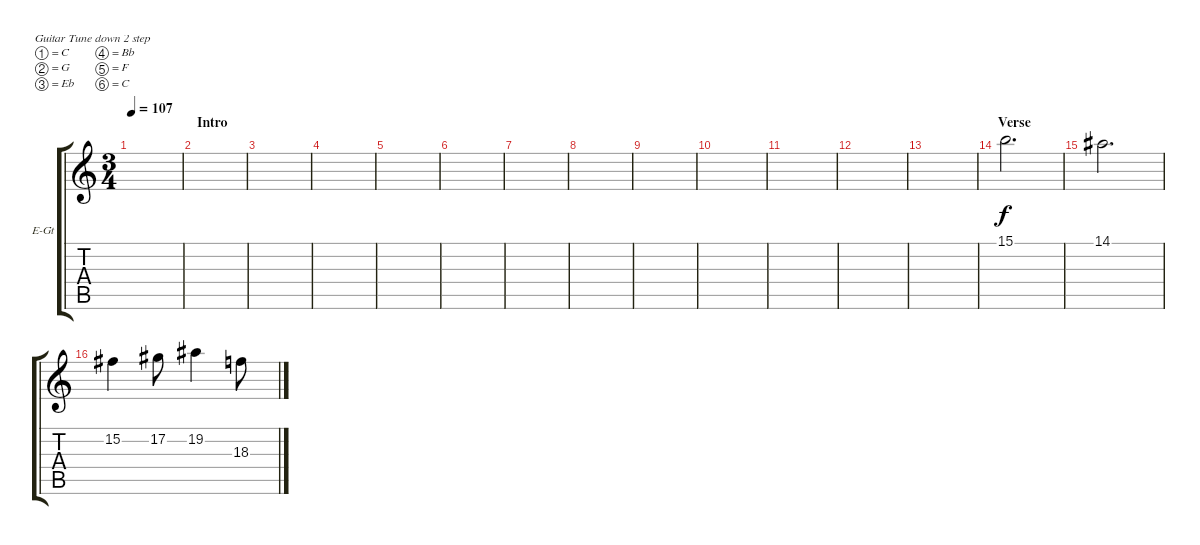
\defaultSystemsLayout 4
\bracketExtendMode groupsimilarinstruments
\firstSystemTrackNameOrientation horizontal
\otherSystemsTrackNameOrientation horizontal
\track ("Clean Guitar" "E-Gt") {instrument acousticgrandpiano}
\staff {score tabs}
\tuning (C4 G3 Eb3 Bb2 F2 C2)
\displaytranspose 8
\ts (3 4)
\tempo 107
\clef g2
\scale
0.485477
\ks c
|
\section ("" "Intro")
\scale
0.257261 |
\scale
0.257261 |
\scale
0.333333 |
\scale
0.333333 |
\scale
0.333333 |
\scale
0.333333 |
\scale
0.333333 |
\scale
0.333333 |
\scale
0.333333 |
\scale
0.333333 |
\scale
0.333333 |
\scale
0.333333 |
\section ("" "Verse")
\scale
0.333333 15.1.2{d} |
\scale
0.333333 14.1.2{d} |
\scale
0.333333 15.2.4 17.2.8 19.2.4 18.3.8
